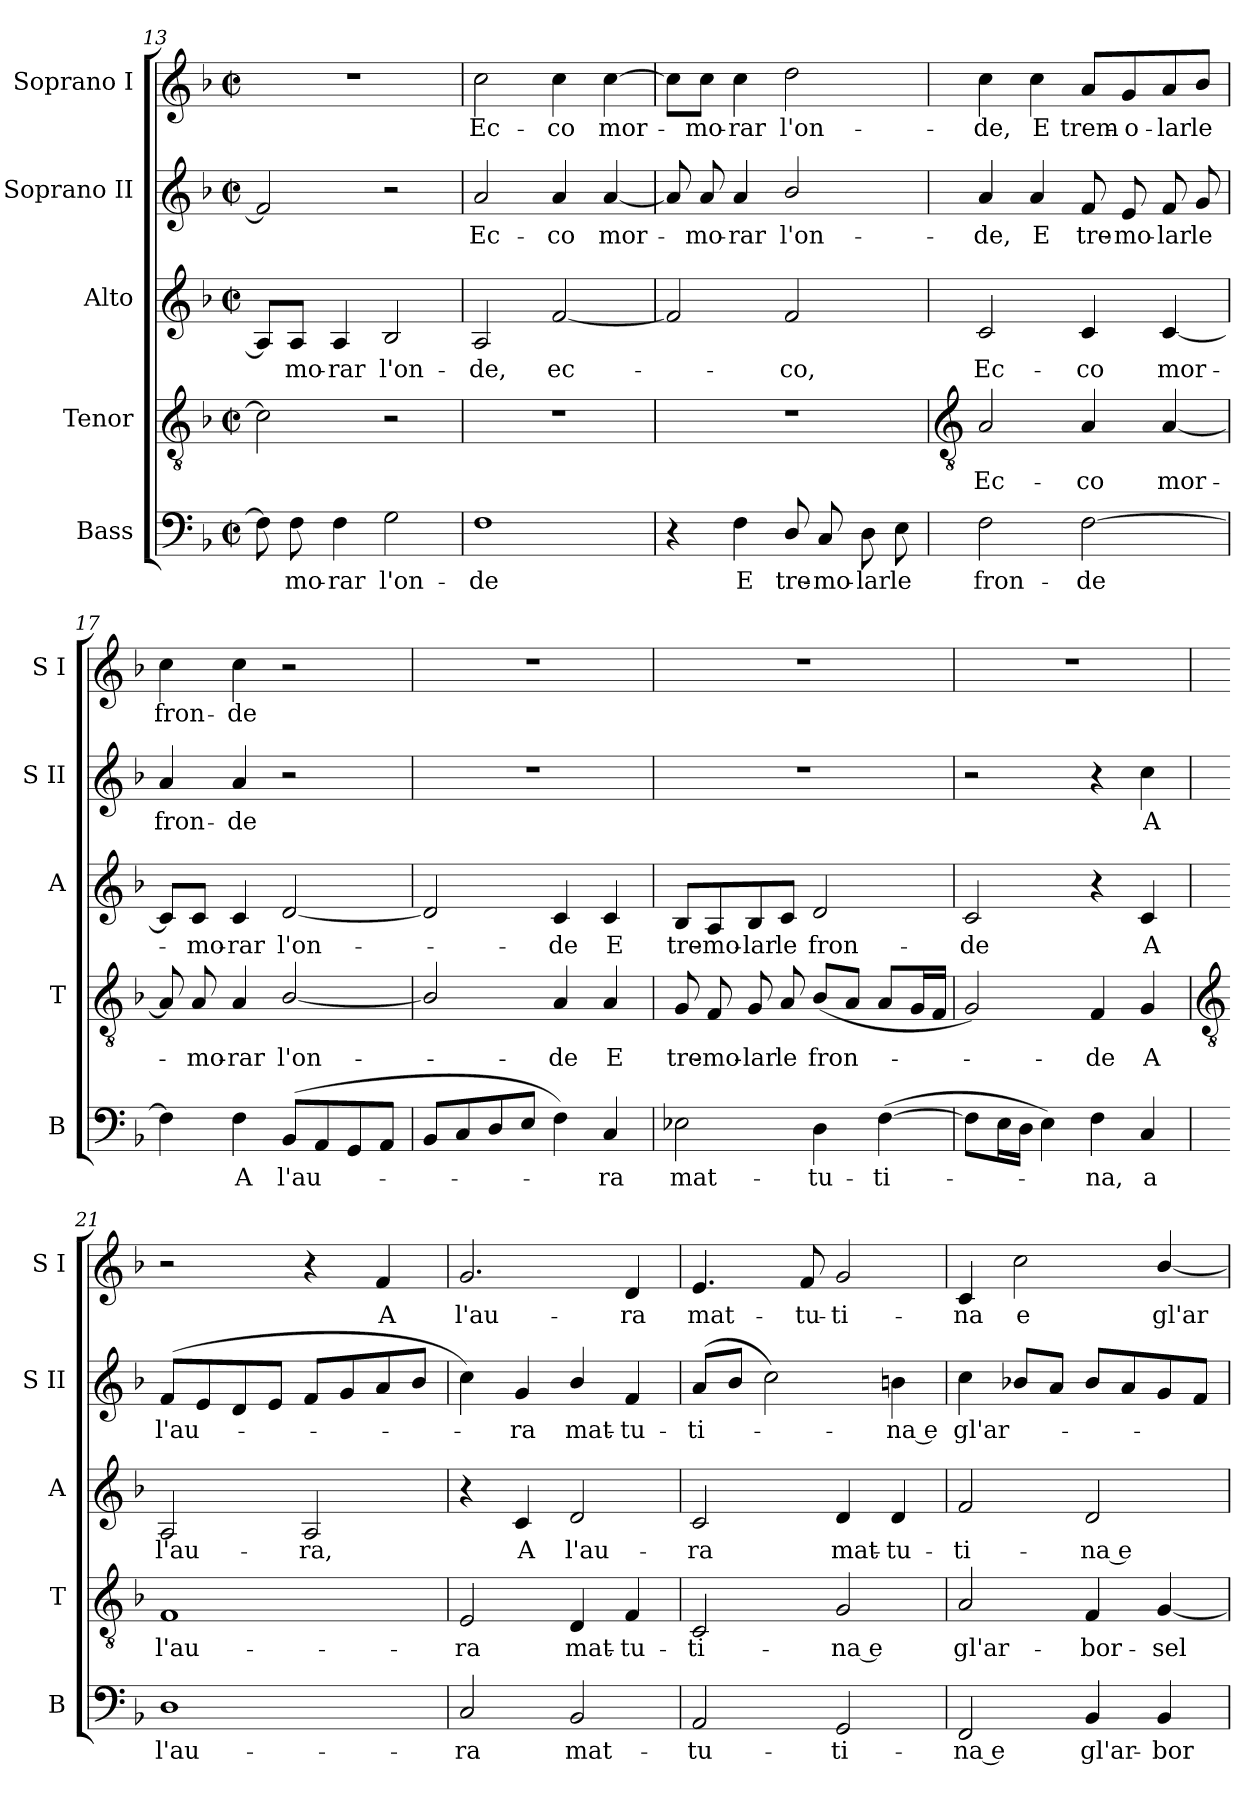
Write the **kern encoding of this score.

**kern	**text	**kern	**text	**kern	**text	**kern	**text	**kern	**text
*part5	*part5	*part4	*part4	*part3	*part3	*part2	*part2	*part1	*part1
*staff5	*staff5	*staff4	*staff4	*staff3	*staff3	*staff2	*staff2	*staff1	*staff1
*I"Bass	*	*I"Tenor	*	*I"Alto	*	*I"Soprano II	*	*I"Soprano I	*
*I'B	*	*I'T	*	*I'A	*	*I'S II	*	*I'S I	*
*clefF4	*	*clefGv2	*	*clefG2	*	*clefG2	*	*clefG2	*
*k[b-]	*	*k[b-]	*	*k[b-]	*	*k[b-]	*	*k[b-]	*
*F:	*	*F:	*	*F:	*	*F:	*	*F:	*
*M2/2	*	*M2/2	*	*M2/2	*	*M2/2	*	*M2/2	*
*met(c|)	*	*met(c|)	*	*met(c|)	*	*met(c|)	*	*met(c|)	*
=13	=13	=13	=13	=13	=13	=13	=13	=13	=13
8F]	.	2c]	.	8A/L]	.	2f]	.	1r	.
!	!LO:LY:b	!	!	!	!LO:LY:b	!	!	!	!
8F	mo-	.	.	8A/J	mo-	.	.	.	.
!	!LO:LY:b	!	!	!	!LO:LY:b	!	!	!	!
4F	-rar	.	.	4A	-rar	.	.	.	.
!	!LO:LY:b	!	!	!	!LO:LY:b	!	!	!	!
2G	l'on-	2r	.	2B-	l'on-	2r	.	.	.
=14	=14	=14	=14	=14	=14	=14	=14	=14	=14
!	!LO:LY:b	!	!	!	!LO:LY:b	!	!LO:LY:b	!	!LO:LY:b
1F	-de	1r	.	2A	-de,	2a	Ec-	2cc	Ec-
!	!	!	!	!	!LO:LY:b	!	!LO:LY:b	!	!LO:LY:b
.	.	.	.	[2f	ec-	4a	-co	4cc	-co
!	!	!	!	!	!	!	!LO:LY:b	!	!LO:LY:b
.	.	.	.	.	.	[4a	mor-	[4cc	mor-
=15	=15	=15	=15	=15	=15	=15	=15	=15	=15
4r	.	1r	.	2f]	.	8a]	.	8cc\L]	.
!	!	!	!	!	!	!	!LO:LY:b	!	!LO:LY:b
.	.	.	.	.	.	8a	mo-	8cc\J	mo-
!	!LO:LY:b	!	!	!	!	!	!LO:LY:b	!	!LO:LY:b
4F	E	.	.	.	.	4a	-rar	4cc	-rar
!	!LO:LY:b	!	!	!	!LO:LY:b	!	!LO:LY:b	!	!LO:LY:b
8D/	tre-	.	.	2f	co,	2b-/	l'on-	2dd	l'on-
!	!LO:LY:b	!	!	!	!	!	!	!	!
8C	-mo-	.	.	.	.	.	.	.	.
!	!LO:LY:b	!	!	!	!	!	!	!	!
8D	-lar	.	.	.	.	.	.	.	.
!	!LO:LY:b	!	!	!	!	!	!	!	!
8E	le	.	.	.	.	.	.	.	.
!!LO:LB:g=z
=16	=16	=16	=16	=16	=16	=16	=16	=16	=16
*	*	*clefGv2	*	*	*	*	*	*	*
!	!LO:LY:b	!	!LO:LY:b	!	!LO:LY:b	!	!LO:LY:b	!	!LO:LY:b
2F	fron-	2A	Ec-	2c	Ec-	4a	-de,	4cc	-de,
!	!	!	!	!	!	!	!LO:LY:b	!	!LO:LY:b
.	.	.	.	.	.	4a	E	4cc	E
!	!LO:LY:b	!	!LO:LY:b	!	!LO:LY:b	!	!LO:LY:b	!	!LO:LY:b
[2F	-de	4A	-co	4c	-co	8f	tre-	8a/L	trem-
!	!	!	!	!	!	!	!LO:LY:b	!	!LO:LY:b
.	.	.	.	.	.	8e	-mo-	8g/	-o-
!	!	!	!LO:LY:b	!	!LO:LY:b	!	!LO:LY:b	!	!LO:LY:b
.	.	[4A	mor-	[4c	mor-	8f	-lar	8a/	-lar
!	!	!	!	!	!	!	!LO:LY:b	!	!LO:LY:b
.	.	.	.	.	.	8g	le	8b-/J	le
=17	=17	=17	=17	=17	=17	=17	=17	=17	=17
!	!	!	!	!	!	!	!LO:LY:b	!	!LO:LY:b
4F]	.	8A]	.	8c/L]	.	4a	fron-	4cc	fron-
!	!	!	!LO:LY:b	!	!LO:LY:b	!	!	!	!
.	.	8A	mo-	8c/J	mo-	.	.	.	.
!	!LO:LY:b	!	!LO:LY:b	!	!LO:LY:b	!	!LO:LY:b	!	!LO:LY:b
4F	A	4A	-rar	4c	-rar	4a	-de	4cc	-de
!	!LO:LY:b	!	!LO:LY:b	!	!LO:LY:b	!	!	!	!
(<8BB-L	l'au-	[2B-/	l'on-	[2d	l'on-	2r	.	2r	.
8AA	.	.	.	.	.	.	.	.	.
8GG	.	.	.	.	.	.	.	.	.
8AAJ	.	.	.	.	.	.	.	.	.
=18	=18	=18	=18	=18	=18	=18	=18	=18	=18
8BB-L	.	2B-/]	.	2d]	.	1r	.	1r	.
8C	.	.	.	.	.	.	.	.	.
8D	.	.	.	.	.	.	.	.	.
8EJ	.	.	.	.	.	.	.	.	.
!	!	!	!LO:LY:b	!	!LO:LY:b	!	!	!	!
4F)	.	4A	de	4c	de	.	.	.	.
!	!LO:LY:b	!	!LO:LY:b	!	!LO:LY:b	!	!	!	!
4C	ra	4A	E	4c	E	.	.	.	.
=19	=19	=19	=19	=19	=19	=19	=19	=19	=19
!	!LO:LY:b	!	!LO:LY:b	!	!LO:LY:b	!	!	!	!
2E-X	mat-	8G	tre-	8B-/L	tre-	1r	.	1r	.
!	!	!	!LO:LY:b	!	!LO:LY:b	!	!	!	!
.	.	8F	-mo-	8A/	-mo-	.	.	.	.
!	!	!	!LO:LY:b	!	!LO:LY:b	!	!	!	!
.	.	8G	-lar	8B-/	-lar	.	.	.	.
!	!	!	!LO:LY:b	!	!LO:LY:b	!	!	!	!
.	.	8A	le	8c/J	le	.	.	.	.
!	!LO:LY:b	!	!LO:LY:b	!	!LO:LY:b	!	!	!	!
4D	-tu-	(<8B-L	fron-	2d	fron-	.	.	.	.
.	.	8AJ	.	.	.	.	.	.	.
!	!LO:LY:b	!	!	!	!	!	!	!	!
(>[4F	-ti-	8AL	.	.	.	.	.	.	.
.	.	16GL	.	.	.	.	.	.	.
.	.	16FJJ	.	.	.	.	.	.	.
=20	=20	=20	=20	=20	=20	=20	=20	=20	=20
!	!	!	!	!	!LO:LY:b	!	!	!	!
8FL]	.	2G)	.	2c	-de	2r	.	1r	.
16EL	.	.	.	.	.	.	.	.	.
16DJJ	.	.	.	.	.	.	.	.	.
4E)	.	.	.	.	.	.	.	.	.
!	!LO:LY:b	!	!LO:LY:b	!	!	!	!	!	!
4F	na,	4F	de	4r	.	4r	.	.	.
!	!LO:LY:b	!	!LO:LY:b	!	!LO:LY:b	!	!LO:LY:b	!	!
4C	a	4G	A	4c	A	4cc	A	.	.
!!LO:LB:g=z
=21	=21	=21	=21	=21	=21	=21	=21	=21	=21
*	*	*clefGv2	*	*	*	*	*	*	*
!	!LO:LY:b	!	!LO:LY:b	!	!LO:LY:b	!	!LO:LY:b	!	!
1D	l'au-	1F	l'au-	2A	l'au-	(<8fL	l'au-	2r	.
.	.	.	.	.	.	8e	.	.	.
.	.	.	.	.	.	8d	.	.	.
.	.	.	.	.	.	8eJ	.	.	.
!	!	!	!	!	!LO:LY:b	!	!	!	!
.	.	.	.	2A	-ra,	8fL	.	4r	.
.	.	.	.	.	.	8g	.	.	.
!	!	!	!	!	!	!	!	!	!LO:LY:b
.	.	.	.	.	.	8a	.	4f	A
.	.	.	.	.	.	8b-J	.	.	.
=22	=22	=22	=22	=22	=22	=22	=22	=22	=22
!	!LO:LY:b	!	!LO:LY:b	!	!	!	!	!	!LO:LY:b
2C	-ra	2E	-ra	4r	.	4cc)	.	2.g	l'au-
!	!	!	!	!	!LO:LY:b	!	!LO:LY:b	!	!
.	.	.	.	4c	A	4g	ra	.	.
!	!LO:LY:b	!	!LO:LY:b	!	!LO:LY:b	!	!LO:LY:b	!	!
2BB-	mat-	4D	mat-	2d	l'au-	4b-/	mat-	.	.
!	!	!	!LO:LY:b	!	!	!	!LO:LY:b	!	!LO:LY:b
.	.	4F	-tu-	.	.	4f	-tu-	4d	-ra
=23	=23	=23	=23	=23	=23	=23	=23	=23	=23
!	!LO:LY:b	!	!LO:LY:b	!	!LO:LY:b	!	!LO:LY:b	!	!LO:LY:b
2AA	-tu-	2C	-ti-	2c	-ra	(<8aL	-ti-	4.e	mat-
.	.	.	.	.	.	8b-J	.	.	.
.	.	.	.	.	.	2cc)	.	.	.
!	!	!	!	!	!	!	!	!	!LO:LY:b
.	.	.	.	.	.	.	.	8f	-tu-
!	!LO:LY:b	!	!LO:LY:b	!	!LO:LY:b	!	!	!	!LO:LY:b
2GG	-ti-	2G	-na e	4d	mat-	.	.	2g	-ti-
!	!	!	!	!	!LO:LY:b	!	!LO:LY:b	!	!
.	.	.	.	4d	-tu-	4b	na e	.	.
=24	=24	=24	=24	=24	=24	=24	=24	=24	=24
!	!LO:LY:b	!	!LO:LY:b	!	!LO:LY:b	!	!LO:LY:b	!	!LO:LY:b
2FF	-na e	2A	gl'ar-	2f	-ti-	4cc	gl'ar-	4c	-na
!	!	!	!	!	!	!	!	!	!LO:LY:b
.	.	.	.	.	.	8b-XL	.	2cc	e
.	.	.	.	.	.	8aJ	.	.	.
!	!LO:LY:b	!	!LO:LY:b	!	!LO:LY:b	!	!	!	!
4BB-	gl'ar-	4F	-bor-	2d	-na e	8b-L	.	.	.
.	.	.	.	.	.	8a	.	.	.
!	!LO:LY:b	!	!LO:LY:b	!	!	!	!	!	!LO:LY:b
4BB-	-bor-	[4G	-sel-	.	.	8g	.	[4b-/	gl'ar-
.	.	.	.	.	.	8fJ	.	.	.
=	=	=	=	=	=	=	=	=	=
*-	*-	*-	*-	*-	*-	*-	*-	*-	*-
